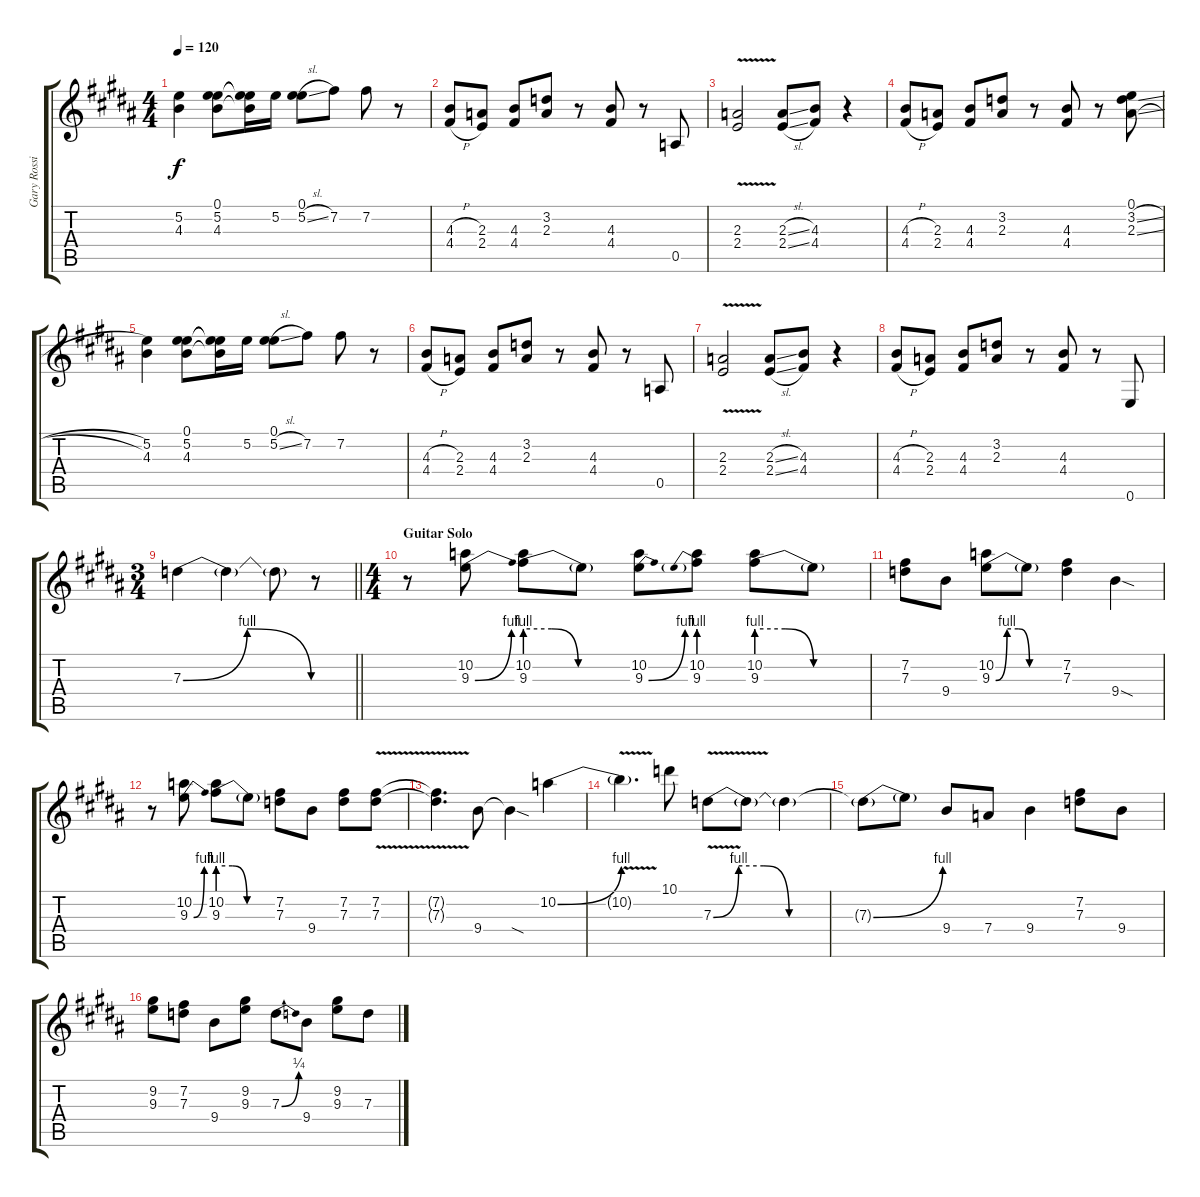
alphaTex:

\track ("Gary Rossington - Lead Guitar" "Gary Rossi") {instrument overdrivenguitar}
\staff {score tabs}
\tuning (E4 B3 G3 D3 A2 E2) {hide}
\ts (4 4)
\tempo 120
\clef g2
\ks b
(5.2 4.3).4{dy f} (0.1 5.2 4.3).8 (0.1{t} 5.2{t} 4.3{t}).16 5.2.16 (0.1 5.2{sl}).8 7.2.8 7.2.8 r.8 |
(4.3{h} 4.4{h}).8 (2.3 2.4).8 (4.3 4.4).8 (3.2 2.3).8 r.8 (4.3 4.4).8 r.8 0.5.8 |
(2.3{v} 2.4{v}).2 (2.3{sl} 2.4{sl}).8 (4.3 4.4).8 r.4 |
(4.3{h} 4.4{h}).8 (2.3 2.4).8 (4.3 4.4).8 (3.2 2.3).8 r.8 (4.3 4.4).8 r.8 (0.1 3.2{sl} 2.3{sl}).8 |
(5.2 4.3).4 (0.1 5.2 4.3).8 (0.1{t} 5.2{t} 4.3{t}).16 5.2.16 (0.1 5.2{sl}).8 7.2.8 7.2.8 r.8 |
(4.3{h} 4.4{h}).8 (2.3 2.4).8 (4.3 4.4).8 (3.2 2.3).8 r.8 (4.3 4.4).8 r.8 0.5.8 |
(2.3{v} 2.4{v}).2 (2.3{sl} 2.4{sl}).8 (4.3 4.4).8 r.4 |
(4.3{h} 4.4{h}).8 (2.3 2.4).8 (4.3 4.4).8 (3.2 2.3).8 r.8 (4.3 4.4).8 r.8 0.6.8 |
\ts (3 4)
\barLineRight lightlight
7.3{be (bendrelease 0 0 20 4 40 4 60 0)}.4 7.3{t}.4 7.3{t}.8 r.8 |
\ts (4 4)
\section ("" "Guitar Solo")
r.8{volume 11} (10.2 9.3{be (bend 0 0 60 4)}).8 (10.2 9.3{be (custom 0 4 15 4 30 0 60 0)}).8 9.3{t}.8 (10.2 9.3{be (bend 0 0 60 4)}).8 (10.2 9.3{be (prebend 0 4 60 4)}).8 (10.2 9.3{be (custom 0 4 15 4 30 0 60 0)}).8 9.3{t}.8 |
(7.2 7.3).8 9.4.8 (10.2 9.3{be (custom 0 0 10 4 20 4 30 0 60 0)}).8 9.3{t}.8 (7.2 7.3).4 9.4{sod}.4 |
r.8 (10.2 9.3{be (bend 0 0 60 4)}).8 (10.2 9.3{be (custom 0 4 15 4 30 0 60 0)}).8 9.3{t}.8 (7.2 7.3).8 9.4.8 (7.2 7.3).8 (7.2{v} 7.3{v}).8 |
(7.2{t} 7.3{t}).4{d} 9.4.8 9.4{sod t}.4 10.2{be (bend 0 0 60 4)}.4 |
10.2{v t}.4{d} 10.1.8 7.3{be (custom 0 0 10 4 20 4 30 0 60 0) v}.8 7.3{t}.8 7.3{t}.4 |
7.3{be (bend 0 0 60 4) t}.8 7.3{t}.8 9.4.8 7.4.8 9.4.4 (7.2 7.3).8 9.4.8 |
(9.2 9.3).8 (7.2 7.3).8 9.4.8 (9.2 9.3).8 7.3{be (bend 0 0 60 1)}.8 9.4.8 (9.2 9.3).8 7.3.8
